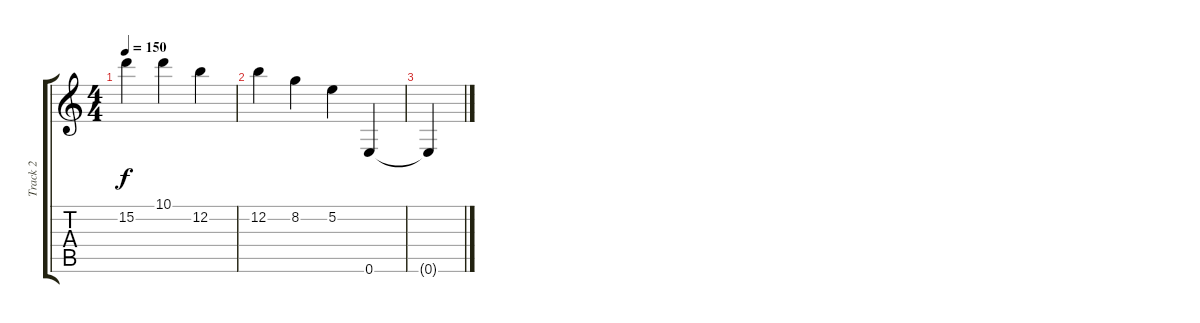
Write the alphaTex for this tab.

\track ("Track 2" "Track 2") {instrument acousticguitarsteel}
\staff {score tabs}
\tuning (E4 B3 G3 D3 A2 E2) {hide}
\ts (4 4)
\tempo 150
\clef g2
\ks c
15.2.4{dy f} 10.1.4 12.2.4 |
12.2.4 8.2.4 5.2.4 0.6.4 |
0.6{t}.4
